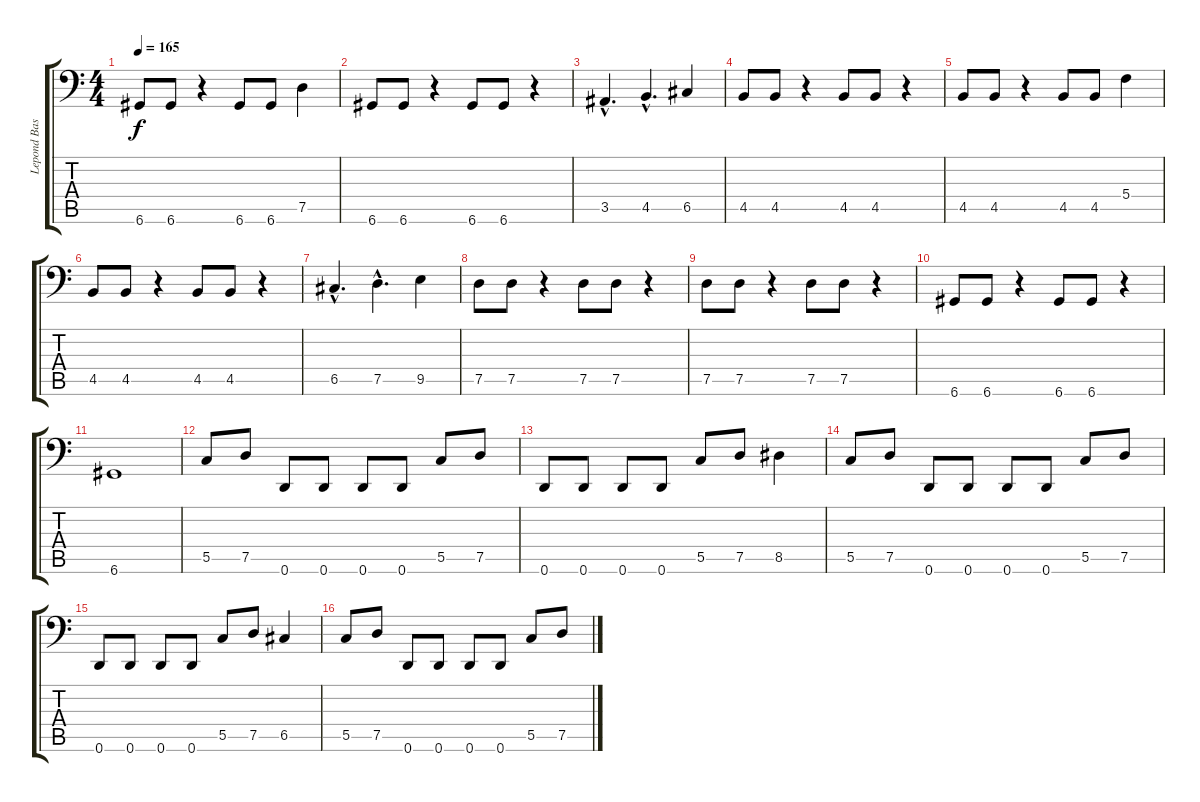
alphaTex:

\track ("Lepond Bass" "Lepond Bas") {instrument electricbassfinger}
\staff {score tabs}
\tuning (D3 A2 F2 C2 G1 D1) {hide}
\ts (4 4)
\tempo 165
\clef f4
\ks c
6.6.8{dy f} 6.6.8 r.4 6.6.8 6.6.8 7.5.4 |
6.6.8 6.6.8 r.4 6.6.8 6.6.8 r.4 |
3.5{hac}.4{d} 4.5{hac}.4{d} 6.5.4 |
4.5.8 4.5.8 r.4 4.5.8 4.5.8 r.4 |
4.5.8 4.5.8 r.4 4.5.8 4.5.8 5.4.4 |
4.5.8 4.5.8 r.4 4.5.8 4.5.8 r.4 |
6.5{hac}.4{d} 7.5{hac}.4{d} 9.5.4 |
7.5.8 7.5.8 r.4 7.5.8 7.5.8 r.4 |
7.5.8 7.5.8 r.4 7.5.8 7.5.8 r.4 |
6.6.8 6.6.8 r.4 6.6.8 6.6.8 r.4 |
6.6.1 |
5.5.8 7.5.8 0.6.8 0.6.8 0.6.8 0.6.8 5.5.8 7.5.8 |
0.6.8 0.6.8 0.6.8 0.6.8 5.5.8 7.5.8 8.5.4 |
5.5.8 7.5.8 0.6.8 0.6.8 0.6.8 0.6.8 5.5.8 7.5.8 |
0.6.8 0.6.8 0.6.8 0.6.8 5.5.8 7.5.8 6.5.4 |
5.5.8 7.5.8 0.6.8 0.6.8 0.6.8 0.6.8 5.5.8 7.5.8
